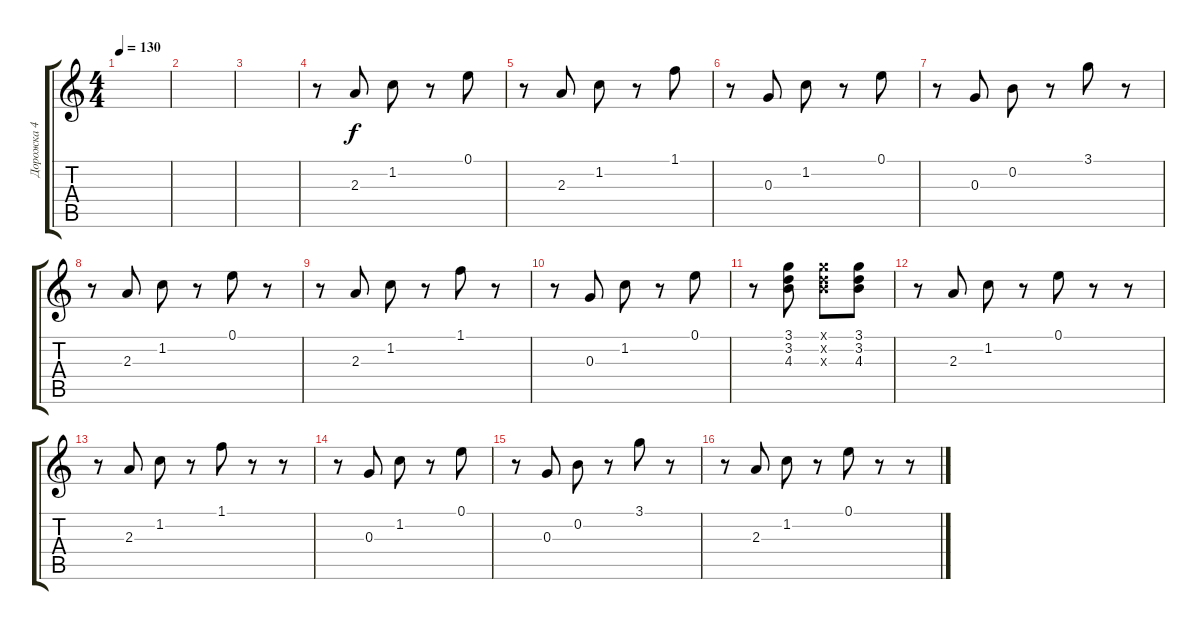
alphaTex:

\track ("Дорожка 4" "Дорожка 4") {instrument acousticguitarsteel}
\staff {score tabs}
\tuning (E4 B3 G3 D3 A2 E2) {hide}
\ts (4 4)
\tempo 130
\clef g2
\ks c
|
|
|
r.8 2.3.8 1.2.8 r.8 0.1.8 |
r.8 2.3.8 1.2.8 r.8 1.1.8 |
r.8 0.3.8 1.2.8 r.8 0.1.8 |
r.8 0.3.8 0.2.8 r.8 3.1.8 r.8 |
r.8 2.3.8 1.2.8 r.8 0.1.8 r.8 |
r.8 2.3.8 1.2.8 r.8 1.1.8 r.8 |
r.8 0.3.8 1.2.8 r.8 0.1.8 |
r.8 (3.1 3.2 4.3).8 (3.1{x} 3.2{x} 4.3{x}).8 (3.1 3.2 4.3).8 |
r.8 2.3.8 1.2.8 r.8 0.1.8 r.8 r.8 |
r.8 2.3.8 1.2.8 r.8 1.1.8 r.8 r.8 |
r.8 0.3.8 1.2.8 r.8 0.1.8 |
r.8 0.3.8 0.2.8 r.8 3.1.8 r.8 |
r.8 2.3.8 1.2.8 r.8 0.1.8 r.8 r.8
